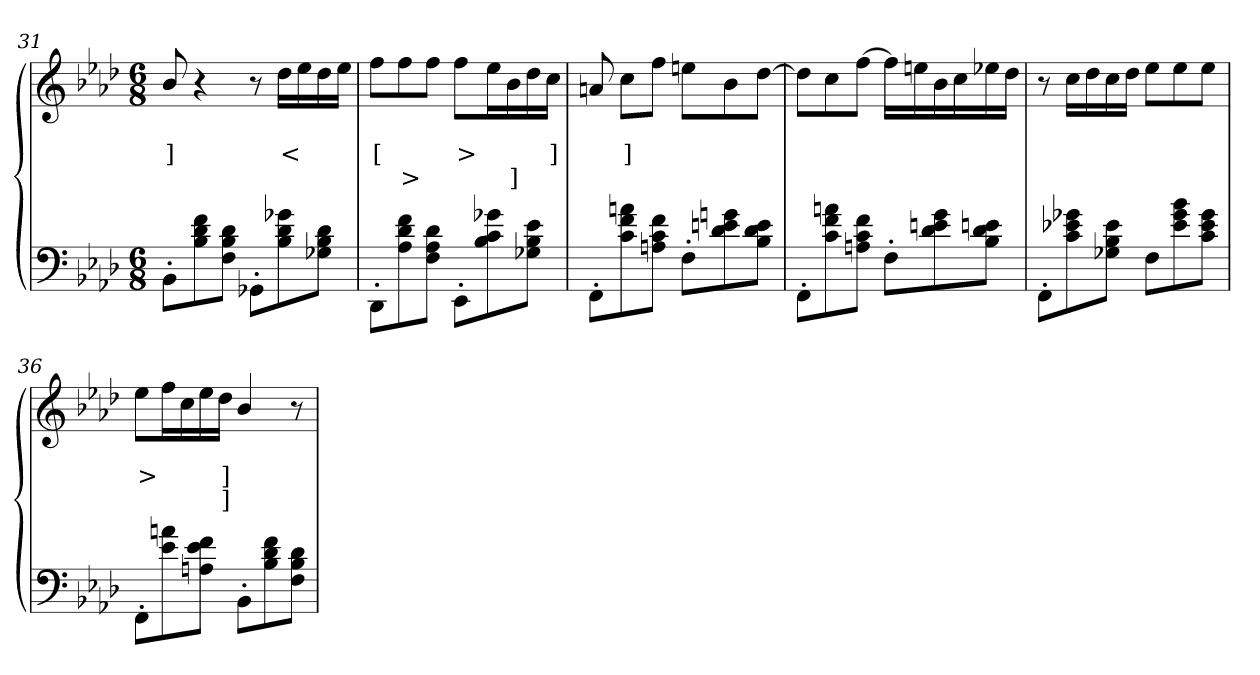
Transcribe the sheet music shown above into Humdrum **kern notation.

**kern	**kern	**text	**text	**text
*part2	*part1	*part1	*part1	*part1
*staff2	*staff1	*staff1	*staff1	*staff1
*clefF4	*clefG2	*	*	*
*k[b-e-a-d-]	*k[b-e-a-d-]	*	*	*
*M6/8	*M6/8	*	*	*
=31	=31	=31	=31	=31
8BB-'>L	8b-/	.	]	.
8f 8d- 8B-	4r	.	.	.
8d- 8B- 8FJ	.	.	.	.
8GG-X'>L	8r	.	.	.
8g- 8d- 8B-	16dd-LL	.	<	.
.	16ee-	.	.	.
8d- 8B- 8G-J	16dd-	.	.	.
.	16ee-JJ	.	.	.
=32	=32	=32	=32	=32
8DD-'>L	8ffL	.	[	.
8f 8d- 8A-	8ff	.	.	>
8d- 8A- 8FJ	8ffJ	.	.	.
8EE-'>L	8ffL	.	>	.
8g-X 8c 8B-	16ee-L	.	.	.
.	16b-	.	.	]
8e- 8B- 8G-J	16dd-	.	.	.
.	16ccJJ	.	]	.
=33	=33	=33	=33	=33
8FF'>L	8an	.	.	.
8an 8f 8c	8ccL	.	]	.
8f 8c 8AnJ	8ffJ	.	.	.
8F'>L	8eenL	.	.	.
8gn 8en 8d-	8b-	.	.	.
8e 8d- 8B-J	[8dd-J	.	.	.
=34	=34	=34	=34	=34
8FF'>L	8dd-L]	.	.	.
8an 8f 8c	8cc	.	.	.
8f 8c 8AnJ	[8ffJ	.	.	.
8F'>L	16ffLL]	.	.	.
.	16een	.	.	.
8g 8en 8d-	16b-	.	.	.
.	16cc	.	.	.
8en 8d- 8B-J	16ee-X	.	.	.
.	16dd-JJ	.	.	.
=35	=35	=35	=35	=35
8FF'>L	8r	.	<	.
8g-X 8e-X 8c	16ccLL	.	.	.
.	16dd-	.	.	.
8e- 8B- 8G-J	16cc	.	.	.
.	16dd-JJ	.	.	.
8FL	8ee-L	.	.	.
8b- 8g- 8e-	8ee-	.	.	.
8g- 8e- 8cJ	8ee-J	.	.	.
=36	=36	=36	=36	=36
8FF'>L	8ee-L	.	>	.
8an 8e-	16ffL	.	.	.
.	16cc	.	.	.
8f 8e- 8AnJ	16ee-	.	.	.
.	16dd-JJ	.	]	]
8BB-'>L	4b-/	.	.	.
8f 8d- 8B-	.	.	.	.
8d- 8B- 8FJ	8r	.	.	.
=	=	=	=	=
*-	*-	*-	*-	*-
